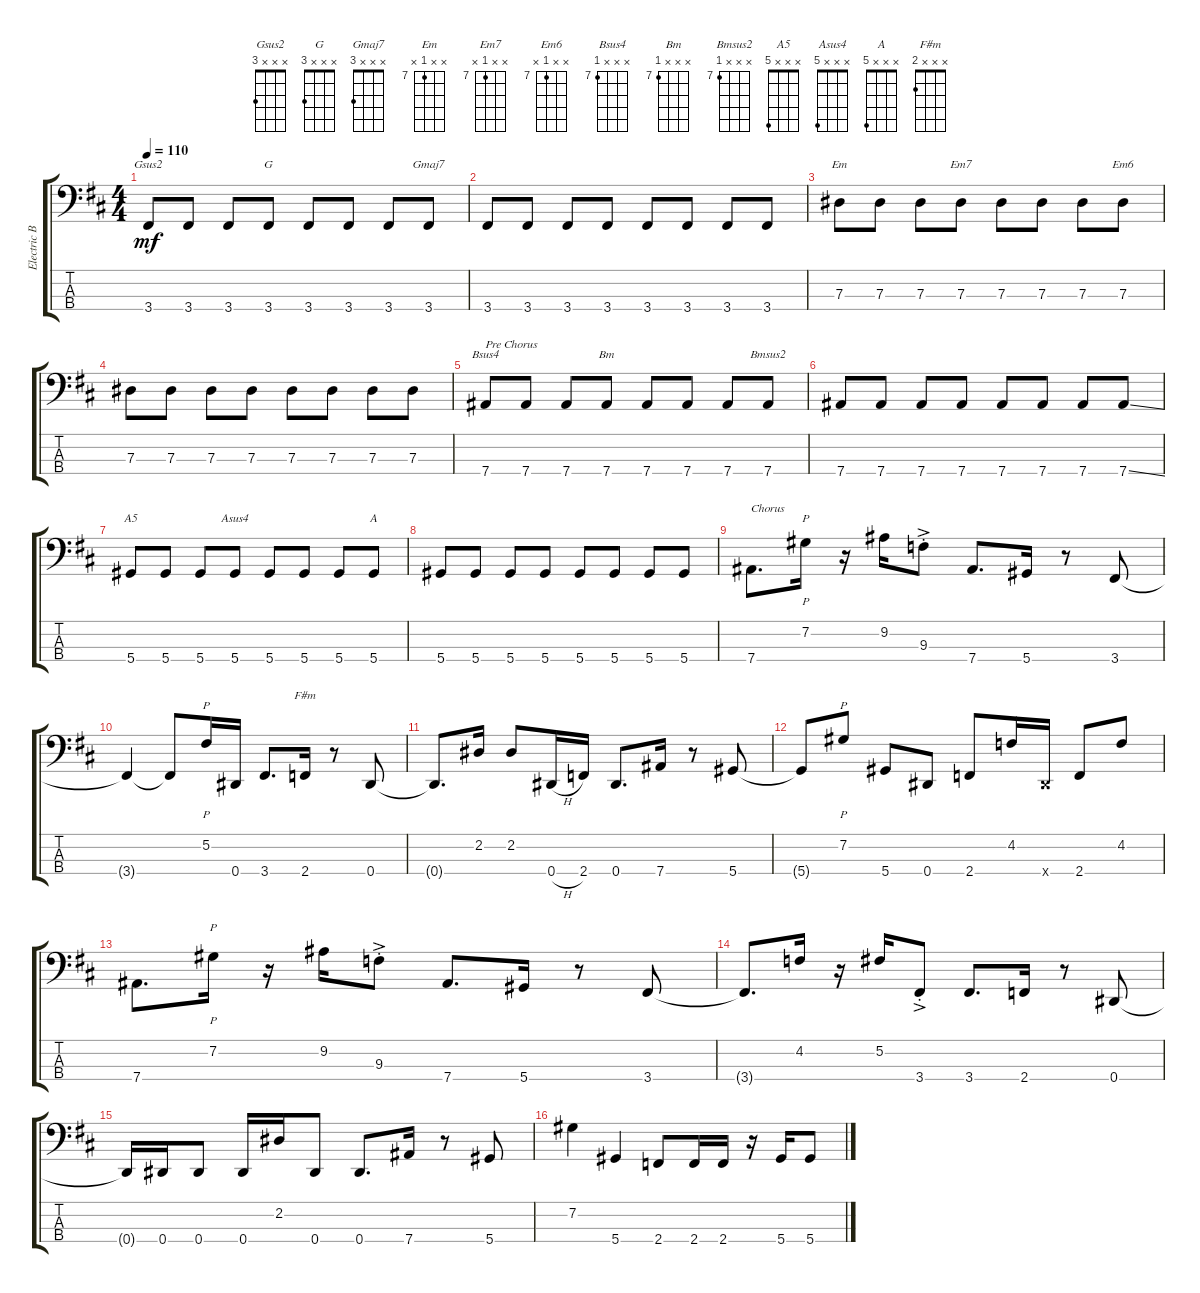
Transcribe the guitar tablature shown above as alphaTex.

\track ("Electric Bass" "Electric B") {instrument electricbassfinger}
\staff {score tabs}
\tuning (Gb2 Db2 Ab1 Eb1) {hide}
\chord ("Gsus2" x x x 3)
\chord ("G" x x x 3)
\chord ("Gmaj7" x x x 3)
\chord ("Em" x x 7 x) {firstfret 7}
\chord ("Em7" x x 7 x) {firstfret 7}
\chord ("Em6" x x 7 x) {firstfret 7}
\chord ("Bsus4" x x x 7) {firstfret 7}
\chord ("Bm" x x x 7) {firstfret 7}
\chord ("Bmsus2" x x x 7) {firstfret 7}
\chord ("A5" x x x 5)
\chord ("Asus4" x x x 5)
\chord ("A" x x x 5)
\chord ("F#m" x x x 2)
\ts (4 4)
\tempo 110
\clef f4
\ks bminor
3.4.8{ch "Gsus2" dy mf} 3.4.8 3.4.8 3.4.8{ch "G"} 3.4.8 3.4.8 3.4.8 3.4.8{ch "Gmaj7"} |
3.4.8 3.4.8 3.4.8 3.4.8 3.4.8 3.4.8 3.4.8 3.4.8 |
7.3.8{ch "Em"} 7.3.8 7.3.8 7.3.8{ch "Em7"} 7.3.8 7.3.8 7.3.8 7.3.8{ch "Em6"} |
7.3.8 7.3.8 7.3.8 7.3.8 7.3.8 7.3.8 7.3.8 7.3.8 |
7.4.8{ch "Bsus4" txt "Pre Chorus"} 7.4.8 7.4.8 7.4.8{ch "Bm"} 7.4.8 7.4.8 7.4.8 7.4.8{ch "Bmsus2"} |
7.4.8 7.4.8 7.4.8 7.4.8 7.4.8 7.4.8 7.4.8 7.4{ss}.8 |
5.4.8{ch "A5"} 5.4.8 5.4.8 5.4.8{ch "Asus4"} 5.4.8 5.4.8 5.4.8 5.4.8{ch "A"} |
5.4.8 5.4.8 5.4.8 5.4.8 5.4.8 5.4.8 5.4.8 5.4.8 |
7.4.8{d txt "Chorus"} 7.2.16{p} r.16 9.2.16 9.3{ac st}.8 7.4.8{d} 5.4.16 r.8 3.4.8 |
3.4{t}.4 3.4{t}.8 5.2.16{p} 0.4.16 3.4.8{d} 2.4.16{ch "F#m"} r.8 0.4.8 |
0.4{t}.8{d} 2.2.16 2.2.8 0.4{h}.16 2.4.16 0.4.8{d} 7.4.16 r.8 5.4.8 |
5.4{t}.8 7.2.8{p} 5.4.8 0.4.8 2.4.8 4.2.16 0.4{x}.16 2.4.8 4.2.8 |
7.4.8{d} 7.2.16{p} r.16 9.2.16 9.3{ac st}.8 7.4.8{d} 5.4.16 r.8 3.4.8 |
3.4{t}.8{d} 4.2.16 r.16 5.2.16 3.4{ac st}.8 3.4.8{d} 2.4.16 r.8 0.4.8 |
0.4{t}.16 0.4.16 0.4.8 0.4.16 2.2.16 0.4.8 0.4.8{d} 7.4.16 r.8 5.4.8 |
7.2.4 5.4.4 2.4.8 2.4.16 2.4.16 r.16 5.4.16 5.4.8
